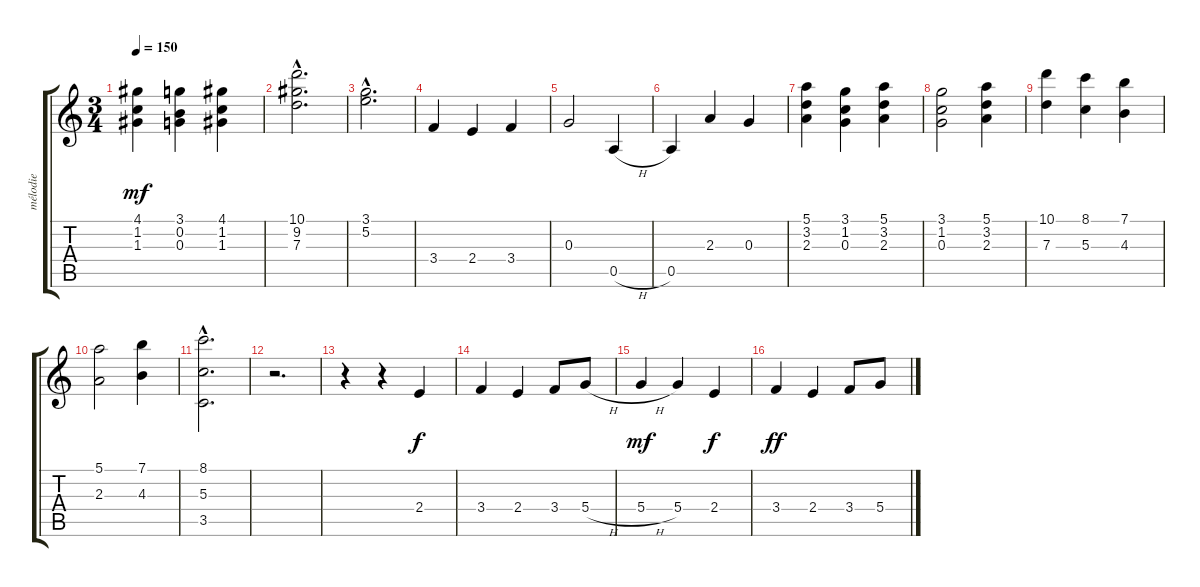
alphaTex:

\track ("mélodie" "mélodie") {instrument acousticguitarnylon}
\staff {score tabs}
\tuning (E4 B3 G3 D3 A2 E2) {hide}
\ts (3 4)
\tempo 150
\clef g2
\ks c
(4.1 1.2 1.3).4{dy mf} (3.1 0.2 0.3).4 (4.1 1.2 1.3).4 |
(10.1{hac} 9.2{hac} 7.3{hac}).2{d} |
(3.1{hac} 5.2{hac}).2{d} |
3.4.4 2.4.4 3.4.4 |
0.3.2 0.5{h}.4 |
0.5.4 2.3.4 0.3.4 |
(5.1 3.2 2.3).4 (3.1 1.2 0.3).4 (5.1 3.2 2.3).4 |
(3.1 1.2 0.3).2 (5.1 3.2 2.3).4 |
(10.1 7.3).4 (8.1 5.3).4 (7.1 4.3).4 |
(5.1 2.3).2 (7.1 4.3).4 |
(8.1{hac} 5.3{hac} 3.5{hac}).2{d} |
r.2{d} |
r.4 r.4 2.4.4{dy f} |
3.4.4 2.4.4 3.4.8 5.4{h}.8 |
5.4{h}.4{dy mf} 5.4.4 2.4.4{dy f} |
3.4.4{dy ff} 2.4.4 3.4.8 5.4{h}.8
